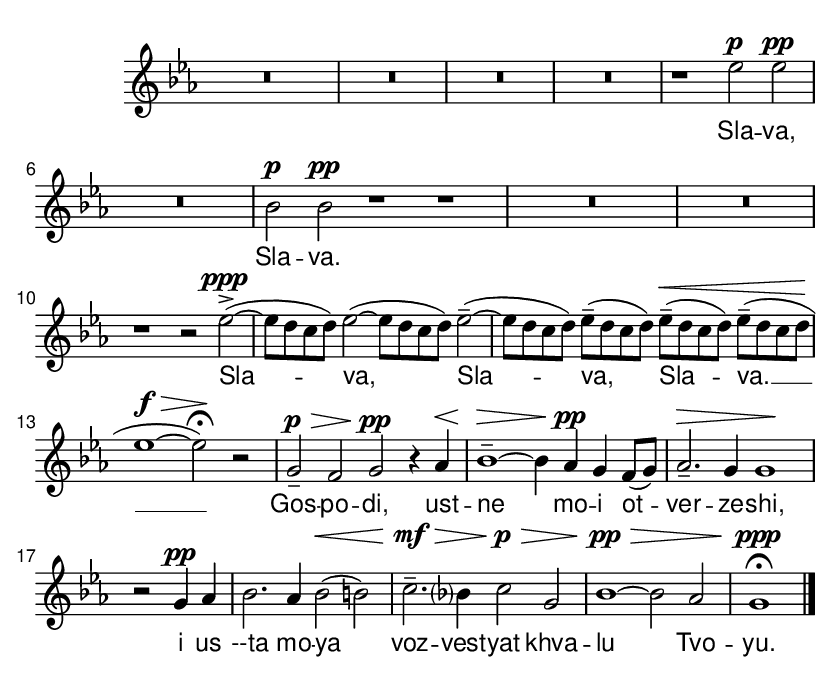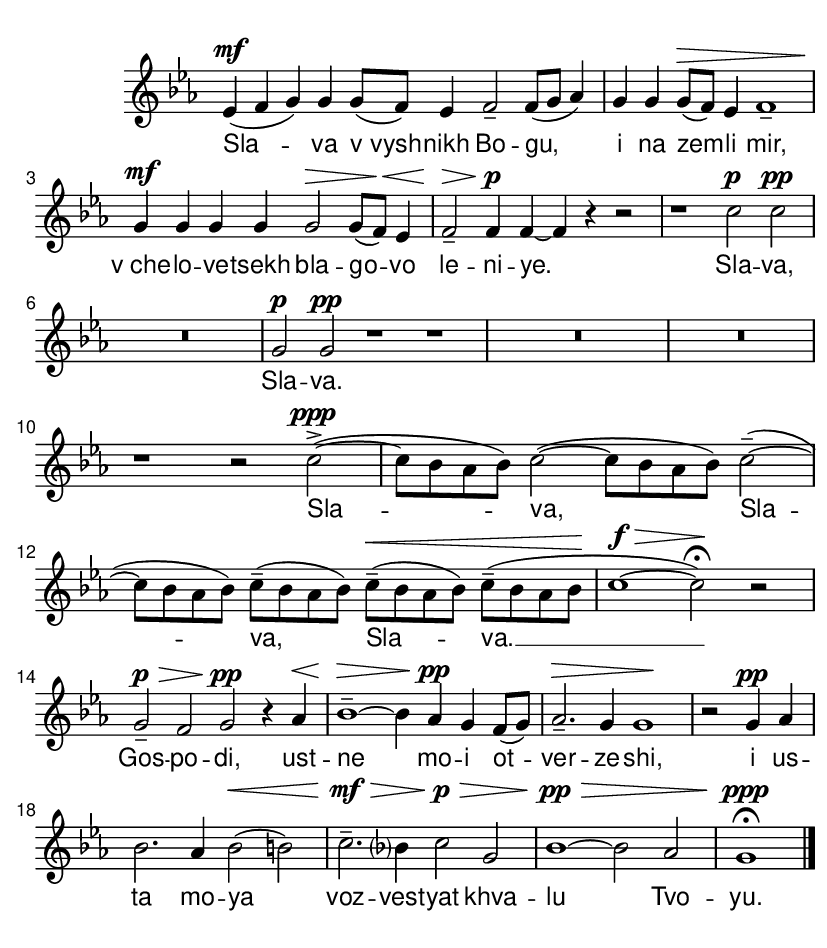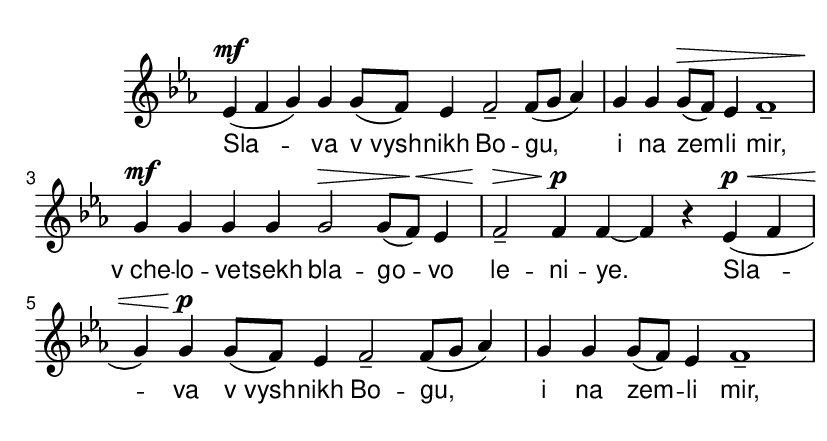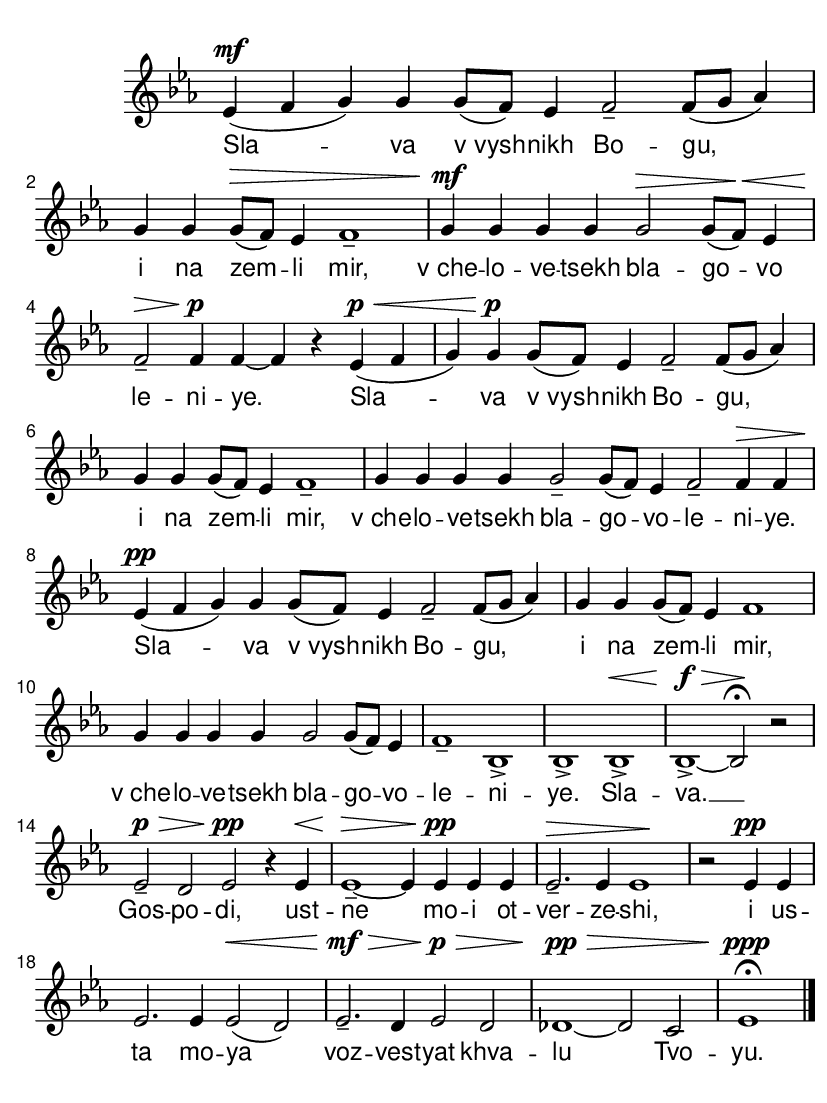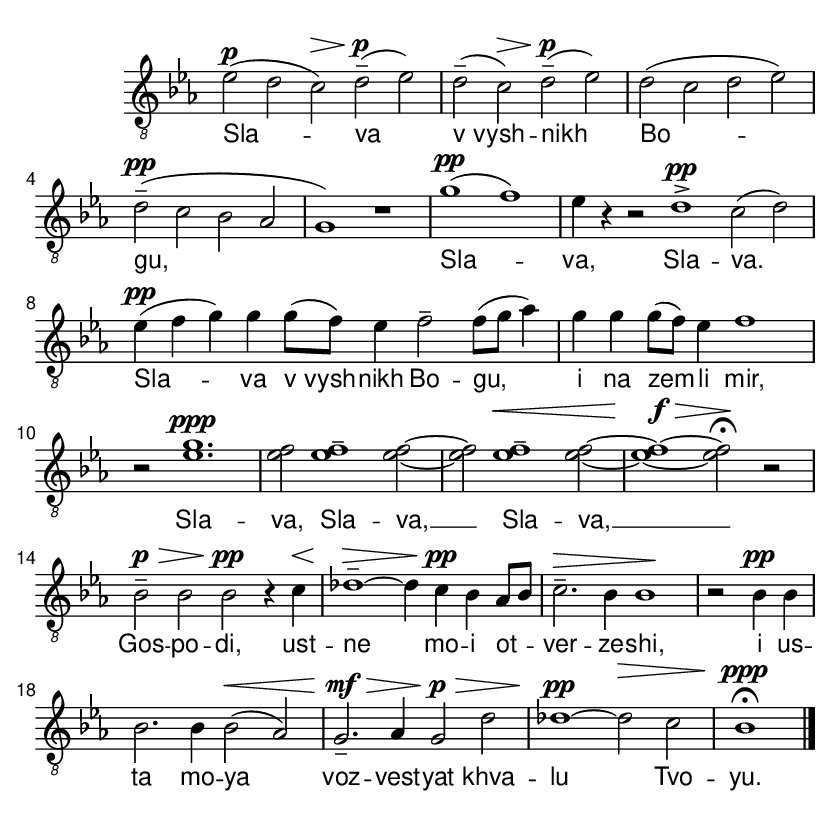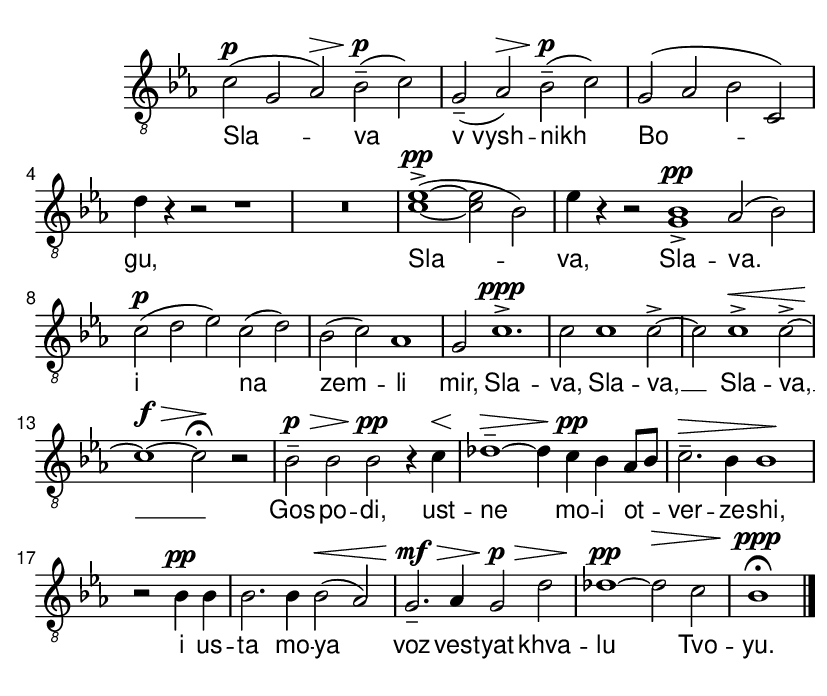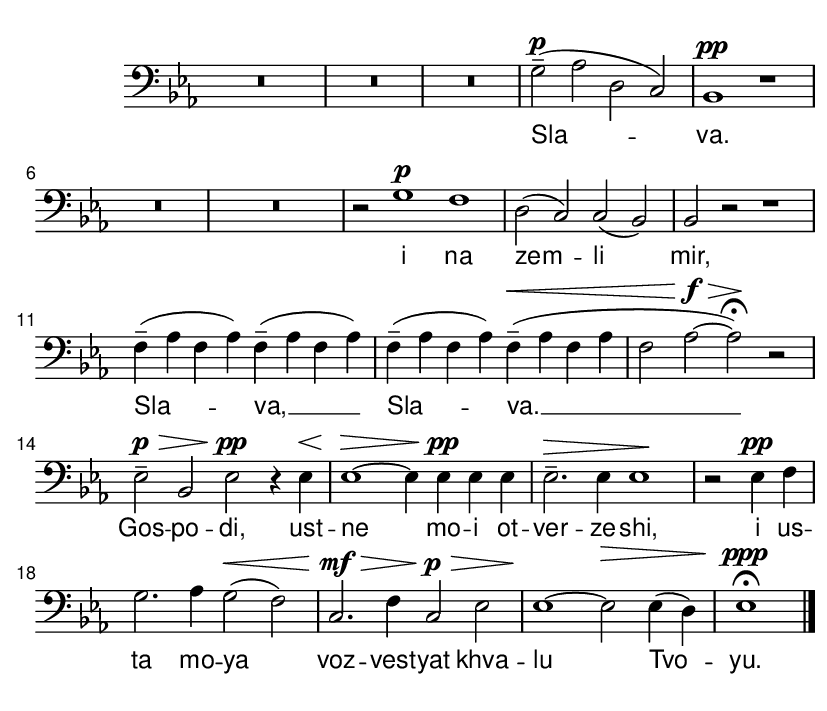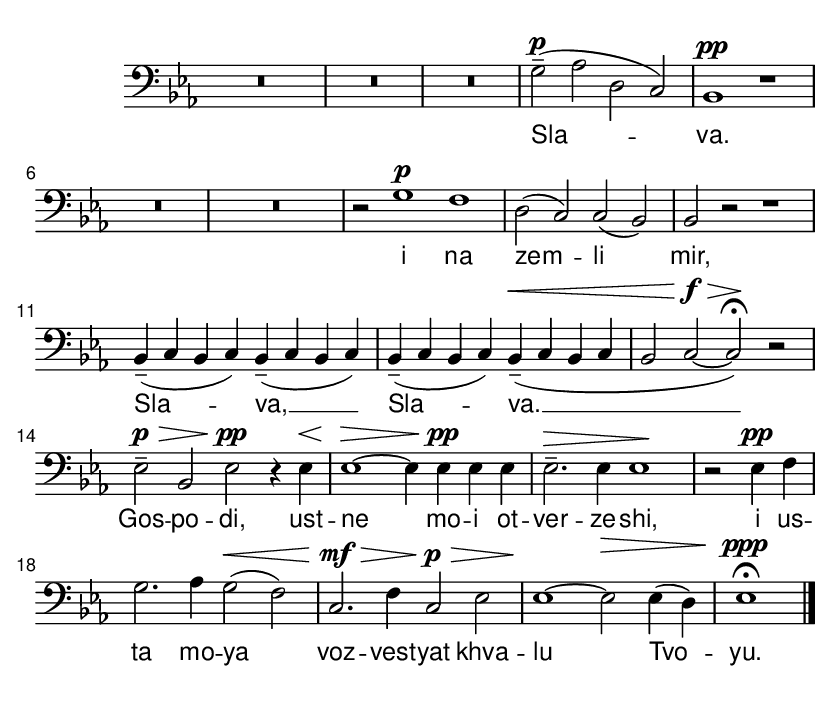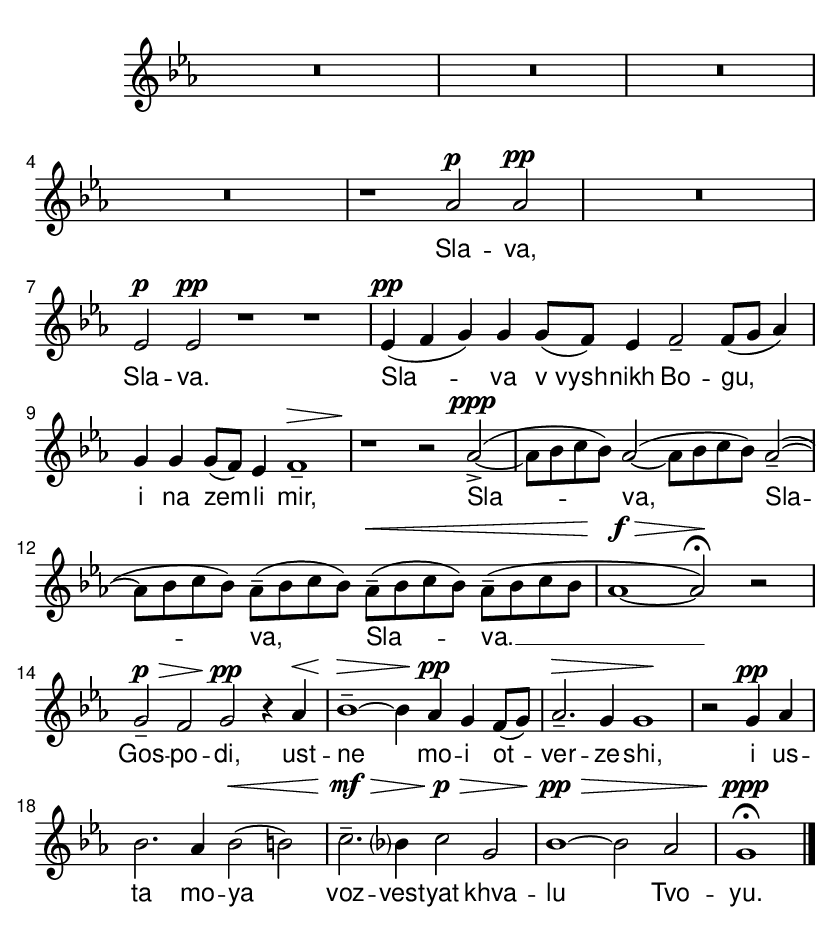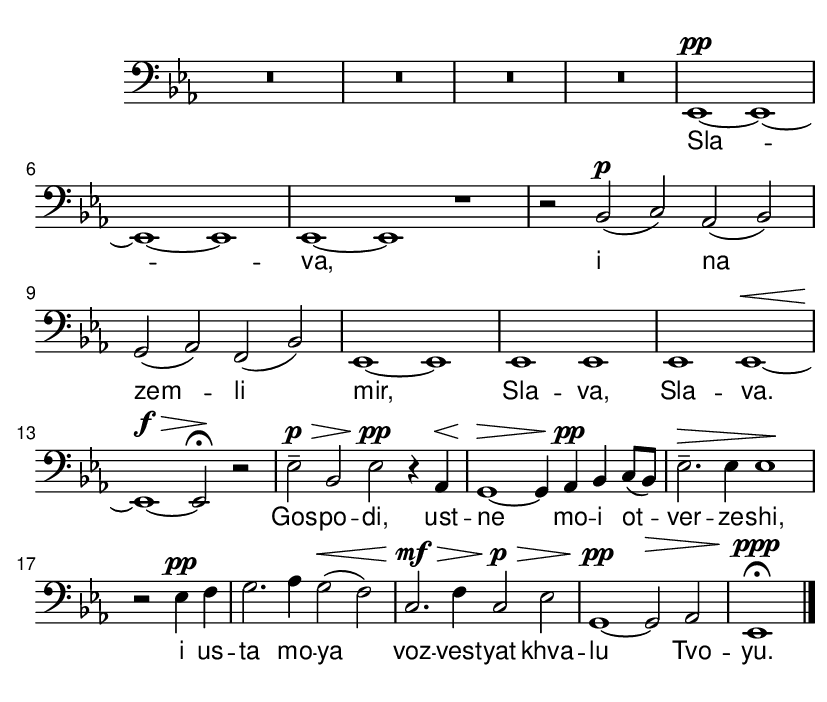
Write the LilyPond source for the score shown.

\version "2.18.2"


\header {
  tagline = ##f
}


\paper {
  paper-height = 300\mm
  paper-width = 140\mm
  top-margin = 8\mm
  bottom-margin = 2\mm
  left-margin = 6\mm
  right-margin = 2\mm


  fonts = #
  (make-pango-font-tree
   "'Noto Sans', Helvetica, Arial, sans-serif"
   "'Noto Sans', Helvetica, Arial, sans-serif"
   "'Inconsolata', 'Courier New', monospace"
   (/ (* staff-height pt) 2.5))

}

global = {
  \key es \major
  \numericTimeSignature
  \dynamicUp
  \autoBeamOff
  \accidentalStyle "modern-voice-cautionary"
  \override Score.TimeSignature #'stencil = ##f
  \set Score.markFormatter = #format-mark-box-numbers
  %\override Score.BarNumber #'break-visibility = #'#(#t #t #t)
}

obreak = {\break}

sopranoOneVoice = \relative c'' {
  %page 1
  \time 5/2  R2*5 |
  \time 4/2  R2*4 |
  \time 4/2  R2*4 |

  %page 2
  \time 4/2 R2*4 |
  r1 es2 \p  es2 \pp |
  R2*4 |

  %page 3
  \time 6/2 bes2 \p  bes2 \pp r1 r1 |
  \time 5/2  R2*5 |

  %page 4
  \time 4/2 R1*2 | \obreak
  r1 r2 es2 \ppp  ( ~ -> | % 3
  es8 [ d8 c8 d8 ) ] es2 ( ~ es8 [ d8 c8 d8 ) ] es2( -- ~ |

  %page 5
  \time 4/2 es8 [ d8 c8 d8 ] ) es8 ( -- [ d8 c8 d8 ) ] es8 \< ( -- [ d8 c8 d8 ) ] es8 ( --  [ d8 c8 d8  ] |
  \time 4/2   es1 \f \> ~ es2 ) \! \fermata r2 |
  g,2 \p \> -- f2 g2  \pp r4 as4 \< |

  % page 6
  \time 4/2 bes1  \>  ~ -- bes4 as4 \pp g4 f8 ( [ g8 ) ] |
  as2. \> -- g4 g1 \! |
  \time 2/2  r2 g4 \pp as4 |
  \time 4/2  bes2. as4 bes2 \< ( b2 ) |
  c2.  \mf \> -- bes4 c2 \p \> g2 |
  bes1  \pp \> ~ bes2  as2 |
  \time 2/2   g1  \ppp \fermata \bar "|."

}


sopranoOneVerse = \lyricmode {
  Sla -- "va,"
  Sla -- "va."

  Sla -- "va,"
  Sla -- "va,"
  Sla -- "va." __

  Gos -- po -- "di," ust --
  ne mo -- i ot -- ver -- ze -- "shi,"
  i us --ta mo -- ya voz -- vest -- yat khva -- lu Tvo -- "yu."
}

sopranoTwoVoice = \relative c' {
  %page 1
  \time 5/2  es4 \mf ( f4 g4 ) g4 g8 ( [ f8 ) ] es4 f2 -- f8 ( [ g8 ] as4 ) |
  \time 4/2  g4 g4 g8 \> ( [ f8 ) ] es4 f1  -- |
  g4 \mf g4 g4 g4 g2 \> g8 ( [ f8 \<  ) ] es4 |


  %page 2
  \time 4/2 f2 \> -- f4 \p f4  ~ f4 r4 r2 | % 2
  r1 c'2 \p c2 \pp | % 3
  R1*2 |

  %page 3
  \time 6/2 g2 \p  g \pp r1 r1 |
  \time 5/2  R2*5 |

  %page 4
  \time 4/2 R1*2 | \obreak
  r1 r2 c2 \ppp ( ~ -> |
  c8 [ bes8 as8 bes8 ) ] c2 ( ~ c8 [ bes8 as8 bes8 ) ] c2 ( -- ~ |


  %page 5
  \time 4/2 c8 [ bes8 as8 bes8 ]) c8 ( -- [ bes8 as8 bes8 ) ] c8 \< ( -- [ bes8 as8 bes8 ) ] c8 ( -- [ bes8 as8 bes8 \! ] |
  \time 4/2 c1 \f \> ~ c2 ) \! \fermata r2 | % 3
  g2 \p \> -- f2 g2  \pp r4 as4 \< |

  % page 6
  \time 4/2 bes1  \>  ~ -- bes4 as4 \pp g4 f8 ( [ g8 ) ] |
  as2. \> -- g4 g1 \! |
  \time 2/2  r2 g4 \pp as4 |
  \time 4/2  bes2. as4 bes2 \< ( b2 ) |
  c2.  \mf \> -- bes4 c2 \p \> g2 |
  bes1  \pp \> ~ bes2  as2 |
  \time 2/2   g1  \ppp \fermata \bar "|."
}


sopranoTwoVerse = \lyricmode {
  Sla -- va "v vysh" -- nikh  Bo -- "gu,"
  i na zem -- li  "mir,"
  "v che" -- lo -- ve -- tsekh bla -- go -- vo  le -- ni -- "ye."


  Sla -- "va,"
  Sla -- "va."

  Sla -- "va,"
  Sla -- "va,"
  Sla -- "va." __

  Gos -- po -- "di," ust --
  ne mo -- i ot -- ver -- ze -- "shi,"
  i us -- ta mo -- ya voz -- vest -- yat khva -- lu Tvo -- "yu."
}

sopranoThreeVoice = \relative c'' {
  %page 1
  \time 5/2  R2*5 |
  \time 4/2  R2*4 |
  \time 4/2  R2*4 |

  %page 2
  \time 4/2 R2*4 |
  r1 as2 \p  as2 \pp |
  R2*4 |

  %page 3
  \time 6/2 es2 \p  es2 \pp r1 r1 |
  \time 5/2 es4 \pp ( f4 g4 ) g4 g8 ( [ f8 ) ] es4 f2 -- f8 ( [ g8 ] as4 ) |

  %page 4
  \time 4/2 g4 g4 g8 ( [ f8 ) ] es4 f1 \> -- |
  r1 \! r2 as2 \ppp ( ~ -> |
  as8 [ bes8 c8 bes8 ) ] as2 ( ~ as8 [ bes8 c8 bes8 ) ] as2 ~ ( -- |
  \time 4/2 as8 [ bes8 c8 bes8 ] ) as8 ( -- [ bes8 c8  bes8 ) ] as8 \< ( -- [ bes8 c8  bes8 ) ] as8 ( -- [ bes8 c8 bes8 ] |
  \time 4/2  as1 \f \> ~ as2 ) \! \fermata r2 |
  g2 \p \> -- f2 g2  \pp r4 as4 \< |

  % page 6
  \time 4/2 bes1  \>  ~ -- bes4 as4 \pp g4 f8 ( [ g8 ) ] |
  as2. \> -- g4 g1 \! |
  \time 2/2  r2 g4 \pp as4 |
  \time 4/2  bes2. as4 bes2 \< ( b2 ) |
  c2.  \mf \> -- bes4 c2 \p \> g2 |
  bes1  \pp \> ~ bes2  as2 |
  \time 2/2   g1  \ppp \fermata \bar "|."
  
}


sopranoThreeVerse = \lyricmode {
  Sla -- "va,"
  Sla -- "va."

  Sla -- va "v vysh" -- nikh  Bo -- "gu," i na zem -- li  "mir,"
 
  Sla -- "va,"
  Sla -- "va,"
  Sla -- "va." __

  Gos -- po -- "di," ust --
  ne mo -- i ot -- ver -- ze -- "shi,"
  i us -- ta mo -- ya voz -- vest -- yat khva -- lu Tvo -- "yu."
  %}
}


altoOneVoice = \relative c' {
  %page 1
  \time 5/2  es4 \mf ( f4 g4 ) g4 g8 ( [ f8 ) ] es4 f2 -- f8 ( [ g8 ] as4 ) |
  \time 4/2  g4 g4 g8 \> ( [ f8 ) ] es4 f1  --  |
  g4 \mf g4 g4 g4 g2 \> g8 ( [ f8 \< ) ] es4  |

  %page 2
  \time 4/2 f2 \> -- f4 \p f4 ~ f4 r4 es4 \p \< ( f4 | % 2
  g4 ) g4 \p g8 \! ( [ f8 ) ] es4 f2 -- f8 ( [ g8 ] as4 ) |
  g4 g4 g8 ( [ f8 ) ] es4 f1 --|
}

altoOneVerse = \lyricmode {
  Sla -- va "v vysh" -- nikh  Bo -- "gu,"
  i na zem -- li  "mir,"
  "v che" -- lo -- ve -- tsekh bla -- go -- vo  le -- ni -- "ye."

  Sla -- va "v vysh" -- nikh  Bo -- "gu,"
  i na zem -- li  "mir,"
}

altoTwoVoice = \relative c' {
  %page 1
  \time 5/2  es4 \mf ( f4 g4 ) g4 g8 ( [ f8 ) ] es4 f2 -- f8 ( [ g8 ] as4 ) |
  \time 4/2  g4 g4 g8 \> ( [ f8 ) ] es4 f1  --  |
  g4 \mf g4 g4 g4 g2 \> g8 ( [ f8 \< ) ] es4  |

  %page 2
  \time 4/2 f2 \> -- f4 \p f4 ~ f4 r4 es4 \p \< ( f4 | % 2
  g4 ) g4 \p g8 \! ( [ f8 ) ] es4 f2 -- f8 ( [ g8 ] as4 ) |
  g4 g4 g8 ( [ f8 ) ] es4 f1 --|

  %page 3
  \time 6/2 g4 g4 g4 g4 g2 -- g8 ( [ f8 ) ] es4 f2 -- f4 \> f4 |
  \time 5/2   es4 \pp ( f4  g4 ) g4 g8 ( [ f8 ) ] es4 f2 -- f8 ( [ g8 ] as4 ) |

  %page 4
  \time 4/2 g4 g4 g8 ( [ f8 ) ] es4 f1 |
  g4 g4 g4 g4 g2 g8 ( [ f8 ) ] es4 |
  f1 -- bes,1 ->  |

  %page 5
  \time 4/2 bes1 ->  bes1 \< -> |
  \time 4/2 bes1 \f \> ~ -> bes2 \! \fermata r2 |
  es2 \p \> -- d2 es2  \pp r4 es4  \< |

  %page 6
  \time 4/2 es1 -- \> ~ es4 es4 \pp es4 es4 |
  es2. \> -- es4 es1 \! |
  \time 2/2  r2 es4 \pp es4 |
  \time 4/2  es2. es4 es2 \< ( d2 ) |
  es2.  \mf \> -- d4 es2 \p \>  d2 |
  des1 \pp \> ~ des2  c2 |
  \time 2/2  es1 \ppp \fermata \bar "|."
}

altoTwoVerse = \lyricmode {
  Sla -- va "v vysh" -- nikh  Bo -- "gu,"
  i na zem -- li  "mir,"
  "v che" -- lo -- ve -- tsekh bla -- go -- vo  le -- ni -- "ye."

  Sla -- va "v vysh" -- nikh  Bo -- "gu,"
  i na zem -- li  "mir,"

  "v che"-- lo -- ve -- tsekh bla -- go -- vo -- le --  ni -- "ye."
  Sla -- va "v vysh" -- nikh Bo -- "gu,"

  i na zem -- li "mir," "v che" -- lo -- ve -- tsekh bla -- go -- vo -- le -- ni -- "ye."
  Sla -- "va." __
  Gos -- po -- "di,"
  ust -- ne mo -- i ot -- ver -- ze -- "shi,"
  i us -- ta mo -- ya voz -- vest -- yat khva -- lu Tvo -- "yu."
}


tenoreOneVoice = \relative c' {
  %page 1
  \time 5/2 es2 \p ( d2 c2 )\>  d2 \p ( -- es2 \! ) |
  \time 4/2  d2 ( -- c2 \> ) d2 \p( -- es2  ) |
  d2 ( c2 d2 es2 ) |

  %page 2
  \time 4/2  d2 \pp ( -- c2 bes2 as2 |
  g1 ) r1 |
  g'1 \pp ( f1 ) |

  %page 3
  \time 6/2 es4 r4 r2 d1 \pp -> c2 ( d2  ) |
  \time 5/2 es4 \pp ( f4 g4 ) g4 g8 ( [ f8 ) ] es4 f2 -- f8 ( [ g8 ] as4 ) |

  %page 4
  \time 4/2 g4 g4 g8  ( [ f8 ) ] es4 f1 |
  r2 <g es>1. \ppp  |
  <f es>2 <f es>1 -- <f es>2 ~~|

  %page 5
  \time 4/2 <f es>2  <f es>1 \< -- <f es>2 ~ ~ | 
  \time 4/2   <f es>1  \f \> ~ ~ <f es>2 \! \fermata r2 | 
  bes,2 \p \> -- bes2 bes2  \pp r4 c4 \<
  
  %page 6
  \time 4/2 des1 \> ~ -- des4 c4 \pp bes4 as8 [ bes8 ] | 
  c2. \> -- bes4 bes1 \! | 
  \time 2/2  r2 bes4 \pp bes4 | 
  \time 4/2  bes2. bes4 bes2 \< ( as2 ) |
  g2.  \mf \> -- as4 g2 \p \> d'2 |
  des1  \pp ~ des2 \> c2 | 
  \time 2/2   bes1  \ppp \fermata \bar "|."


}

tenoreOneVerse = \lyricmode {
  Sla -- va "v vysh" -- nikh  Bo -- "gu,"
  Sla -- "va,"
  Sla -- "va."

  Sla -- va "v vysh" -- nikh  Bo -- "gu,"
  i na zem -- li "mir,"
  Sla -- "va,"
  Sla -- "va," __
  Sla -- "va," __
  
    Gos -- po -- "di,"
  ust -- ne mo -- i ot -- ver -- ze -- "shi,"
  i us -- ta mo -- ya voz -- vest -- yat khva -- lu Tvo -- "yu."

}

tenoreTwoVoice = \relative c' {
  %page 1
  \time 5/2  c2 \p ( g2 as2 \> ) bes2 \p ( -- c2 \! ) |
  \time 4/2  g2 ( -- as2 \> ) bes2 \p ( -- c2  ) |
  g2 ( as2 bes2 c,2 ) |

  %page 2
  \time 4/2 d'4 r4 r2 r1 |
  R2*4 |
  <es c>1 \pp ( ~ -> ~ <es c>2 bes2 ) |

  %page 3
  \time 6/2 es4 r4 r2 <bes g>1 \pp -> as2  ( bes2 ) |
  \time 5/2  |
  c2 \p ( d2  es2 ) c2 ( d2 ) |

  %page 4
  \time 4/2 bes2 ( c2 ) as1 |
  g2 c1. \ppp -> |
  c2 c1 c2 -> ~ |

  %page 5
  \time 4/2 c2 c1
  \< \< -> c2 ~ -> | % 2
  \time 4/2  c1  \f  \> ~ c2 \! \fermata r2 | % 3
  bes2 \p \> -- bes2 bes2  \pp r4 c4  \< |

  %page 6
  \time 4/2 des1 \> ~ -- des4 c4 \pp bes4 as8 [ bes8 ] |
  c2. \> -- bes4 bes1 \! |
  \time 2/2  r2 bes4 \pp bes4 |
  \time 4/2  bes2. bes4 bes2 \< ( as2 ) |
  g2.  \mf \> -- as4 g2 \p \> d'2 |
  des1  \pp ~ des2 \> c2 |
  \time 2/2   bes1  \ppp \fermata \bar "|."

  %{
  %page 1
  \time 5/2 es2 \p ( d2 c2 )\>  d2 \p ( -- es2 \! ) |
  \time 4/2  d2 ( -- c2 \> ) d2 \p( -- es2  ) |
  d2 ( c2 d2 es2 ) |

  %page 2
  \time 4/2  d2 \pp ( -- c2 bes2 as2 |
  g1 ) r1 |
  g'1 \pp ( f1 ) |

  %page 3
  \time 6/2 es4 r4 r2 d1 \pp -> c2 ( d2  ) |
  \time 5/2 es4 \pp ( f4 g4 ) g4 g8 ( [ f8 ) ] es4 f2 -- f8 ( [ g8 ] as4 ) |

  %page 4
  \time 4/2 g4 g4 g8  ( [ f8 ) ] es4 f1 |
  r2 <g es>1. \ppp  |
  <f es>2 <f es>1 -- <f es>2 ~~|

  %page 5
  \time 4/2 <f es>2  <f es>1 \< -- <f es>2 ~ ~ |
  \time 4/2   <f es>1  \f \> ~ ~ <f es>2 \! \fermata r2 |
  bes,2 \p \> -- bes2 bes2  \pp r4 c4 \<

  %page 6
  \time 4/2 des1 \> ~ -- des4 c4 \pp bes4 as8 [ bes8 ] |
  c2. \> -- bes4 bes1 \! |
  \time 2/2  r2 bes4 \pp bes4 |
  \time 4/2  bes2. bes4 bes2 \< ( as2 ) |
  g2.  \mf \> -- as4 g2 \p \> d'2 |
  des1  \pp ~ des2 \> c2 |
  \time 2/2   bes1  \ppp \fermata \bar "|."
  %}

}

tenoreTwoVerse = \lyricmode {
  Sla -- va "v vysh" -- nikh  Bo -- "gu,"
  Sla -- "va,"
  Sla -- "va."

  i na zem -- li "mir,"
  Sla -- "va,"
  Sla -- "va," __
  Sla -- "va," __

  Gos -- po -- "di,"
  ust -- ne mo -- i ot -- ver -- ze -- "shi,"
  i us -- ta mo -- ya voz -- vest -- yat khva -- lu Tvo -- "yu."

}


bassoOneVoice = \relative c' {
  %page 1
  \time 5/2  R2*5 |
  \time 4/2  R2*4 |
  \time 4/2  R2*4 |

  %page 2
  \time 4/2 g2\p ( -- as2 d,2 c2 ) |
  bes1 \pp r1 |
  R2*4 |

  %page 3
  \time 6/2 R2*6 |
  \time 5/2  r2 g'1 \p f1 |

  %page 4
  \time 4/2 d2 ( c2 )  c2 ( bes2 ) |
  bes2 r2 r1 | % 3
  f'4 ( -- as4 f4 as4 ) f4 ( -- as4 f4 as4 ) |

  %page 5
  \time 4/2 f4 ( -- as4 f4 as4 ) f4\< ( -- as4 f4 as4 |
  \time 4/2  f2 as2 \f \> ~ as2 \! ) \fermata r2 |
  es2 \p \> -- bes2 es2  \pp r4 es4 \< \!

  %page 6
  \time 4/2 es1 \> ~ es4 es4 \pp es4 es4 |
  es2. \> -- es4 es1 \! | 
  \time 2/2  r2 es4\pp  f4 | % 4
  \time 4/2  g2. as4 g2 \< ( f2 ) |
  c2.  \mf \> f4 c2 \p \> es2 |
  es1 \! ~ es2 \> es4 ( d4 ) | % 7
  \time 2/2   es1 \! \ppp \ppp \fermata \bar "|."

}

bassoOneVerse = \lyricmode {
  Sla -- "va."
  i na zem -- li "mir," 
  Sla -- "va," __
  Sla -- "va." __
  Gos -- po -- "di,"

  ust -- ne mo -- i ot -- ver -- ze -- "shi,"
  i us -- ta mo -- ya voz -- vest -- yat khva -- lu Tvo -- "yu."
}

bassoTwoVoice = \relative c' {
  %page 1
  \time 5/2  R2*5 |
  \time 4/2  R2*4 |
  \time 4/2  R2*4 |

  %page 2
  \time 4/2 g2\p ( -- as2 d,2 c2 ) |
  bes1 \pp r1 |
  R2*4 |

  %page 3
  \time 6/2 R2*6 |
  \time 5/2  r2 g'1 \p f1 |

  %page 4
  \time 4/2 d2 ( c2 )  c2 ( bes2 ) |
  bes2 r2 r1 | % 3
  bes4 ( -- c4 bes4 c4 )bes4 ( -- c4 bes4 c4 ) |

  %page 5
  \time 4/2 bes4 ( -- c4 bes4 c4 ) bes4 \< ( -- c4 bes4 c4  | 
  \time 4/2  bes2 c2 \f \> ~ c2 ) \! \fermata r2 | 
  es2 \p \> -- bes2 es2  \pp r4 es4 \< \!

  %page 6
  \time 4/2 es1 \> ~ es4 es4 \pp es4 es4 |
  es2. \> -- es4 es1 \! | 
  \time 2/2  r2 es4\pp  f4 | % 4
  \time 4/2  g2. as4 g2 \< ( f2 ) |
  c2.  \mf \> f4 c2 \p \> es2 |
  es1 \! ~ es2 \> es4 ( d4 ) | % 7
  \time 2/2   es1 \! \ppp \ppp \fermata \bar "|."

}

bassoTwoVerse = \lyricmode {
  Sla -- "va."
  i na zem -- li "mir," 
  Sla -- "va," __
  Sla -- "va." __
  Gos -- po -- "di,"

  ust -- ne mo -- i ot -- ver -- ze -- "shi,"
  i us -- ta mo -- ya voz -- vest -- yat khva -- lu Tvo -- "yu."
}

bassoThreeVoice = \relative c, {
  %page 1
  \time 5/2  R2*5 |
  \time 4/2  R2*4 |
  \time 4/2  R2*4 |
  
  %page 2
   \time 4/2 R1*2 |
  es1 \pp ~ es1 ~ | 
  es1 ~ es1
  
  %page 3
  \time 6/2 es1 ~ es1 r1 | 
  \time 5/2  r2 bes'2 \p ( c2 ) as2 ( bes2 ) |
  
  %page 4
  \time 4/2 g2 ( as2 ) f2 ( bes2 ) | 
  es,1 ~ es1 |
  es1 es1
  
  %page 5
  \time 4/2 es1 es1 \< ~ | % 2
  \time 4/2  es1 \f \> ~ es2 \! \fermata r2 |
  es'2 \p \> -- bes2 es2  \pp r4 as,4 \< |
  
  %page 6
  \time 4/2 g1 \> ~ g4 as4 \pp bes4 c8 ( [ bes8 ) ] | 
  es2. \> -- es4 es1 \! | 
  \time 2/2  r2 es4 \pp f4 | 
  \time 4/2  g2. as4 g2 \< ( f2 ) | 
  c2.  \mf \> f4 c2 \p \> es2 | 
  g,1 \pp ~ g2 \> as2 | 
  \time 2/2  es1 \ppp \fermata \bar "|."
}

bassoThreeVerse = \lyricmode {
  Sla -- "va,"
  i na zem -- li "mir," 
  Sla --"va,"
  
    Sla --"va."
      Gos -- po -- "di,"

  ust -- ne mo -- i ot -- ver -- ze -- "shi,"
  i us -- ta mo -- ya voz -- vest -- yat khva -- lu Tvo -- "yu."

}



%---------- Soprano-------------------------------
\book {
  \bookOutputName "01_sopranoOne"
  \score {
    \new Staff \with {
    } { \global  \sopranoOneVoice }
    \addlyrics { \sopranoOneVerse }
  }
}


\book {
  \bookOutputName "02_sopranoTwo"
  \score {
    \new Staff \with {
    } { \global \sopranoTwoVoice }
    \addlyrics { \sopranoTwoVerse }
  }
}

\book {
  \bookOutputName "09_sopranoThree"
  \score {
    \new Staff \with {
    } { \global \sopranoThreeVoice }
    \addlyrics { \sopranoThreeVerse }
  }
}
%---------- Alto -------------------------------
\book {
  \bookOutputName "03_altoOne"
  \score {
    \new Staff \with {
    } {\dynamicUp \global  \altoOneVoice }
    \addlyrics { \altoOneVerse }
  }
}
\book {
  \bookOutputName "04_altoTwo"
  \score {
    \new Staff \with {
    } { \global  \altoTwoVoice }
    \addlyrics { \altoTwoVerse }
  }
}

%---------- Tenore -------------------------------
\book {
  \bookOutputName "05_tenoreOne"
  \score {
    \new Staff \with {
    } {\clef "treble_8" \global \tenoreOneVoice }
    \addlyrics { \tenoreOneVerse }
  }
}
\book {
  \bookOutputName "06_tenoreTwo"
  \score {
    \new Staff \with {
    } { \clef "treble_8" \global  \tenoreTwoVoice }
    \addlyrics { \tenoreTwoVerse }
  }
}

%---------- Basso -------------------------------
\book {
  \bookOutputName "07_bassoOne"
  \score {
    \new Staff \with {
    } { \clef bass \global  \bassoOneVoice }
    \addlyrics { \bassoOneVerse }
  }
}
\book {
  \bookOutputName "08_bassoTwo"
  \score {
    \new Staff \with {
    } { \clef bass \global   \bassoTwoVoice }
    \addlyrics { \bassoTwoVerse }
  }
}

\book {
  \bookOutputName "10_bassoThree"
  \score {
    \new Staff \with {
    } { \clef bass \global   \bassoThreeVoice }
    \addlyrics { \bassoThreeVerse }
  }
}
